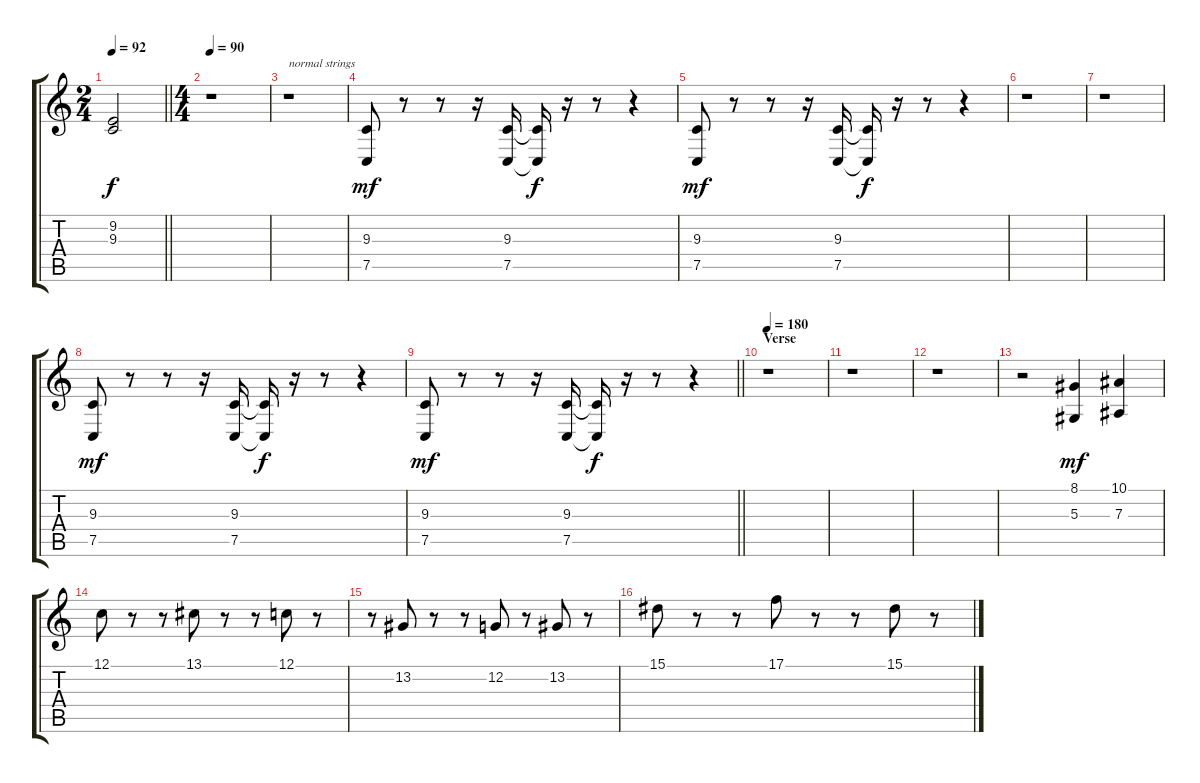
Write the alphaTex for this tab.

\track "" {instrument stringensemble1}
\staff {score tabs}
\tuning (C4 G3 Eb3 Bb2 F2 C2) {hide}
\ts (2 4)
\tempo 92
\clef g2
\barLineRight lightlight
\ks c
(9.2{t} 9.3{t}).2{dy f volume 16} |
\ts (4 4)
\section ("" "")
\tempo 90
r.1 |
r.1{txt "normal strings"} |
(9.3 7.5).8{dy mf volume 13 balance 8} r.8 r.8 r.16 (9.3 7.5).16 (9.3{t} 7.5{t}).16{dy f} r.16 r.8 r.4 |
(9.3 7.5).8{dy mf} r.8 r.8 r.16 (9.3 7.5).16 (9.3{t} 7.5{t}).16{dy f} r.16 r.8 r.4 |
r.1 |
r.1 |
(9.3 7.5).8{dy mf} r.8 r.8 r.16 (9.3 7.5).16 (9.3{t} 7.5{t}).16{dy f} r.16 r.8 r.4 |
\barLineRight lightlight
(9.3 7.5).8{dy mf} r.8 r.8 r.16 (9.3 7.5).16 (9.3{t} 7.5{t}).16{dy f} r.16 r.8 r.4 |
\section ("" "Verse")
\tempo 180
r.1 |
r.1 |
r.1 |
r.2{balance 4} (8.1 5.3).4{dy mf} (10.1 7.3).4 |
12.1.8 r.8 r.8 13.1.8 r.8 r.8 12.1.8 r.8 |
r.8 13.2.8 r.8 r.8 12.2.8 r.8 13.2.8 r.8 |
15.1.8 r.8 r.8 17.1.8 r.8 r.8 15.1.8 r.8
